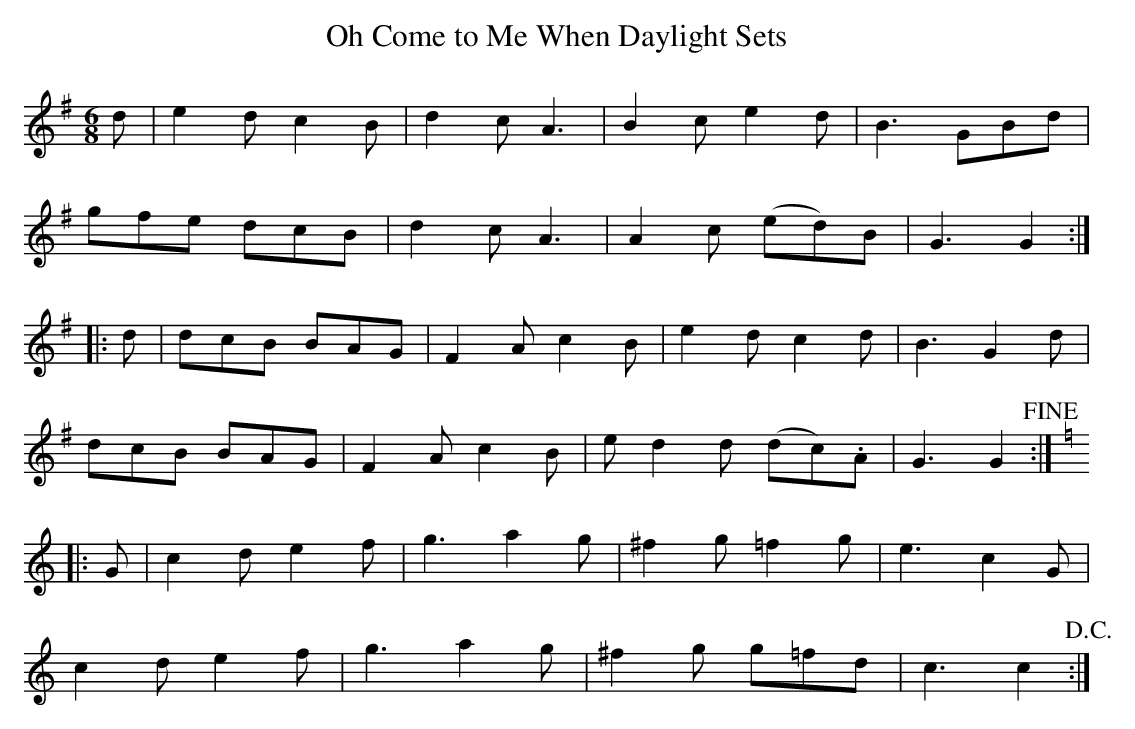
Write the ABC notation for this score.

X:1
T:Oh Come to Me When Daylight Sets
M:6/8
L:1/8
K:G
d|e2d c2B|d2c A3|B2c e2d|B3 GBd|
gfe dcB|d2c A3|A2c (ed)B|G3 G2:|
|:d|dcB BAG|F2A c2B|e2d c2d|B3 G2d|
dcB BAG|F2A c2B|ed2d (dc).A|G3 G2!fine!:|
K:C
|:G|c2d e2f|g3 a2g|^f2g =f2g|e3 c2G|
c2d e2f|g3 a2g|^f2g g=fd|c3 c2!D.C.!:|
